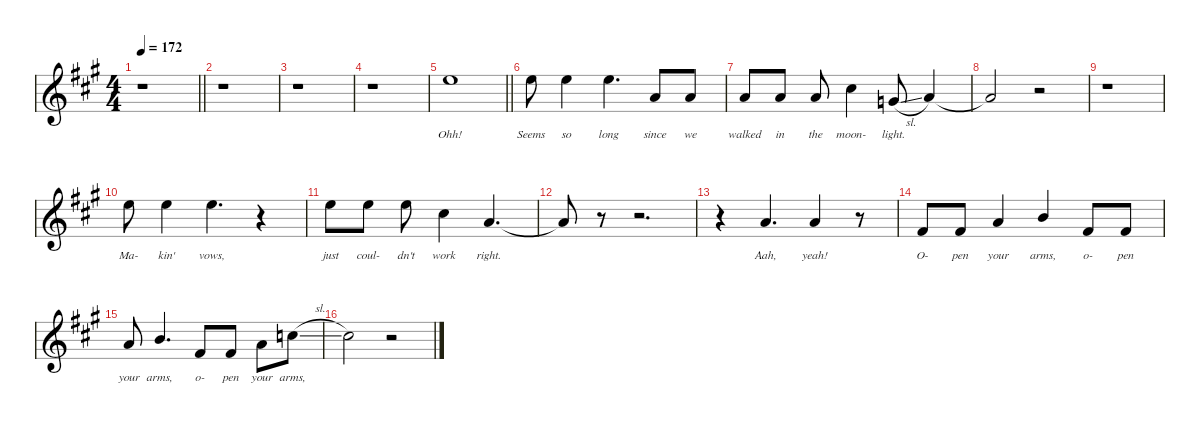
\defaultSystemsLayout 4
\hideDynamics
\bracketExtendMode nobrackets
\singleTrackTrackNamePolicy hidden
\multiTrackTrackNamePolicy hidden
\firstSystemTrackNameMode fullname
\firstSystemTrackNameOrientation horizontal
\otherSystemsTrackNameOrientation horizontal
\track ("Vocals" "clar.") {defaultSystemsLayout 8 instrument clarinet}
\staff {score}
\tuning (E4 B3 G3 D3 A2 E2)
\ts (4 4)
\tempo 172
\clef g2
\barLineRight lightlight
\ks a
r.1{dy f beam Down} |
r.1{beam Down} |
r.1{beam Down} |
r.1{beam Down} |
\barLineRight lightlight
12.1{acc forcenatural}.1{lyrics (0 "Ohh!") lyrics (1 "") lyrics (2 "") lyrics (3 "") lyrics (4 "") beam Down} |
12.1{acc forcenatural}.8{lyrics (0 "Seems") lyrics (1 "") lyrics (2 "") lyrics (3 "") lyrics (4 "") beam Down} 12.1{acc forcenatural}.4{lyrics (0 "so") lyrics (1 "") lyrics (2 "") lyrics (3 "") lyrics (4 "") beam Down} 12.1{acc forcenatural}.4{d lyrics (0 "long") lyrics (1 "") lyrics (2 "") lyrics (3 "") lyrics (4 "") beam Down} 14.3{acc forcenatural}.8{lyrics (0 "since") lyrics (1 "") lyrics (2 "") lyrics (3 "") lyrics (4 "") beam Up} 14.3{acc forcenatural}.8{lyrics (0 "we") lyrics (1 "") lyrics (2 "") lyrics (3 "") lyrics (4 "") beam Up} |
14.3{acc forcenatural}.8{lyrics (0 "walked") lyrics (1 "") lyrics (2 "") lyrics (3 "") lyrics (4 "") beam Up} 14.3{acc forcenatural}.8{lyrics (0 "in") lyrics (1 "") lyrics (2 "") lyrics (3 "") lyrics (4 "") beam Up} 14.3{acc forcenatural}.8{lyrics (0 "the") lyrics (1 "") lyrics (2 "") lyrics (3 "") lyrics (4 "") beam Up} 14.2{acc #}.4{lyrics (0 "moon-") lyrics (1 "") lyrics (2 "") lyrics (3 "") lyrics (4 "") beam Down} 12.3{sl acc forcenatural}.8{lyrics (0 "light.") lyrics (1 "") lyrics (2 "") lyrics (3 "") lyrics (4 "") beam Up} 14.3{acc forcenatural}.4{beam Up} |
14.3{t acc forcenatural}.2{beam Up} r.2{beam Up} |
r.1{beam Down} |
12.1{acc forcenatural}.8{lyrics (0 "Ma-") lyrics (1 "") lyrics (2 "") lyrics (3 "") lyrics (4 "") beam Down} 12.1{acc forcenatural}.4{lyrics (0 "kin'") lyrics (1 "") lyrics (2 "") lyrics (3 "") lyrics (4 "") beam Down} 12.1{acc forcenatural}.4{d lyrics (0 "vows,") lyrics (1 "") lyrics (2 "") lyrics (3 "") lyrics (4 "") beam Down} r.4{beam Down} |
12.1{acc forcenatural}.8{lyrics (0 "just") lyrics (1 "") lyrics (2 "") lyrics (3 "") lyrics (4 "") beam Down} 12.1{acc forcenatural}.8{lyrics (0 "coul-") lyrics (1 "") lyrics (2 "") lyrics (3 "") lyrics (4 "") beam Down} 12.1{acc forcenatural}.8{lyrics (0 "dn't") lyrics (1 "") lyrics (2 "") lyrics (3 "") lyrics (4 "") beam Down} 14.2{acc #}.4{lyrics (0 "work") lyrics (1 "") lyrics (2 "") lyrics (3 "") lyrics (4 "") beam Down} 14.3{acc forcenatural}.4{d lyrics (0 "right.") lyrics (1 "") lyrics (2 "") lyrics (3 "") lyrics (4 "") beam Up} |
14.3{t acc forcenatural}.8{beam Up} r.8{beam Up} r.2{d beam Up} |
r.4{beam Down} 14.3{acc forcenatural}.4{d lyrics (0 "Aah,") lyrics (1 "") lyrics (2 "") lyrics (3 "") lyrics (4 "") beam Up} 14.3{acc forcenatural}.4{lyrics (0 "yeah!") lyrics (1 "") lyrics (2 "") lyrics (3 "") lyrics (4 "") beam Up} r.8{beam Up} |
16.4{acc #}.8{lyrics (0 "O-") lyrics (1 "") lyrics (2 "") lyrics (3 "") lyrics (4 "") beam Up} 16.4{acc #}.8{lyrics (0 "pen") lyrics (1 "") lyrics (2 "") lyrics (3 "") lyrics (4 "") beam Up} 14.3{acc forcenatural}.4{lyrics (0 "your") lyrics (1 "") lyrics (2 "") lyrics (3 "") lyrics (4 "") beam Up} 12.2{acc forcenatural}.4{lyrics (0 "arms,") lyrics (1 "") lyrics (2 "") lyrics (3 "") lyrics (4 "") beam Up} 16.4{acc #}.8{lyrics (0 "o-") lyrics (1 "") lyrics (2 "") lyrics (3 "") lyrics (4 "") beam Up} 16.4{acc #}.8{lyrics (0 "pen") lyrics (1 "") lyrics (2 "") lyrics (3 "") lyrics (4 "") beam Up} |
14.3{acc forcenatural}.8{lyrics (0 "your") lyrics (1 "") lyrics (2 "") lyrics (3 "") lyrics (4 "") beam Up} 12.2{acc forcenatural}.4{d lyrics (0 "arms,") lyrics (1 "") lyrics (2 "") lyrics (3 "") lyrics (4 "") beam Up} 16.4{acc #}.8{lyrics (0 "o-") lyrics (1 "") lyrics (2 "") lyrics (3 "") lyrics (4 "") beam Up} 16.4{acc #}.8{lyrics (0 "pen") lyrics (1 "") lyrics (2 "") lyrics (3 "") lyrics (4 "") beam Up} 14.3{acc forcenatural}.8{lyrics (0 "your") lyrics (1 "") lyrics (2 "") lyrics (3 "") lyrics (4 "") beam Down} 13.2{sl acc forcenatural}.8{lyrics (0 "arms,") lyrics (1 "") lyrics (2 "") lyrics (3 "") lyrics (4 "") beam Down} |
14.2{acc #}.2{beam Down} r.2{beam Down}
